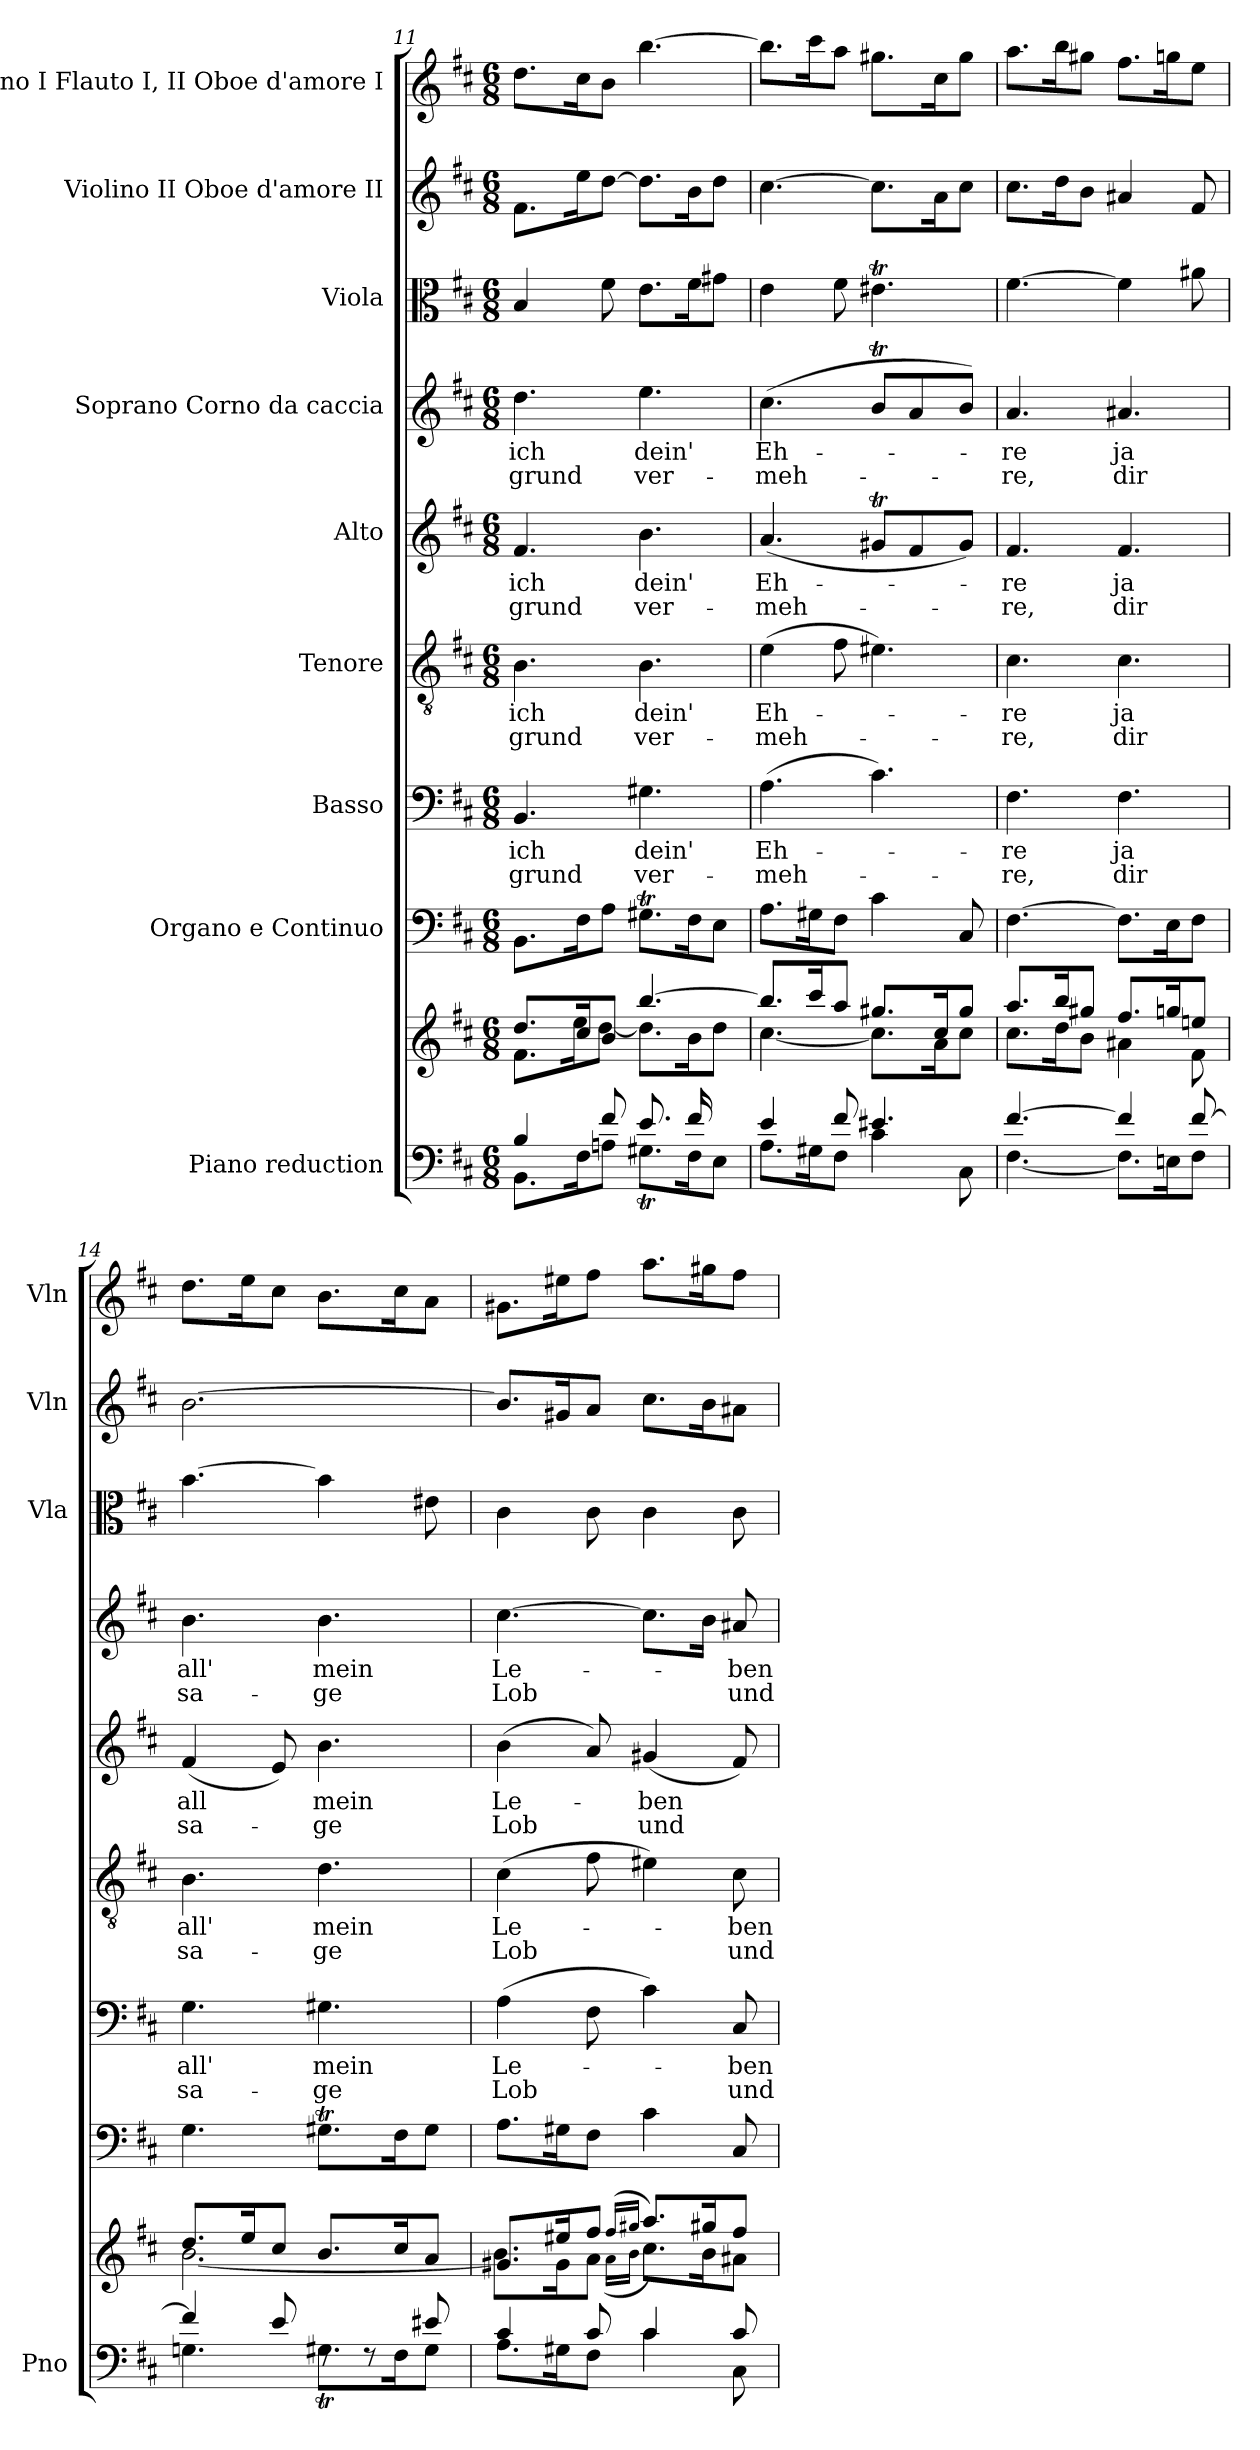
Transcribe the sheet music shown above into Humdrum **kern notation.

**kern	**kern	**kern	**kern	**text	**text	**kern	**text	**text	**kern	**text	**text	**kern	**text	**text	**kern	**kern	**kern
*part9	*part9	*part8	*part7	*part7	*part7	*part6	*part6	*part6	*part5	*part5	*part5	*part4	*part4	*part4	*part3	*part2	*part1
*staff10	*staff9	*staff8	*staff7	*staff7	*staff7	*staff6	*staff6	*staff6	*staff5	*staff5	*staff5	*staff4	*staff4	*staff4	*staff3	*staff2	*staff1
*I"Piano reduction	*	*I"Organo e Continuo	*I"Basso	*	*	*I"Tenore	*	*	*I"Alto	*	*	*I"Soprano Corno da caccia	*	*	*I"Viola	*I"Violino II Oboe d'amore II	*I"Violino I Flauto I, II Oboe d'amore I
*I'Pno	*	*	*	*	*	*	*	*	*	*	*	*	*	*	*I'Vla	*I'Vln	*I'Vln
*clefF4	*clefG2	*clefF4	*clefF4	*	*	*clefGv2	*	*	*clefG2	*	*	*clefG2	*	*	*clefC3	*clefG2	*clefG2
*k[f#c#]	*k[f#c#]	*k[f#c#]	*k[f#c#]	*	*	*k[f#c#]	*	*	*k[f#c#]	*	*	*k[f#c#]	*	*	*k[f#c#]	*k[f#c#]	*k[f#c#]
*M6/8	*M6/8	*M6/8	*M6/8	*	*	*M6/8	*	*	*M6/8	*	*	*M6/8	*	*	*M6/8	*M6/8	*M6/8
=11	=11	=11	=11	=11	=11	=11	=11	=11	=11	=11	=11	=11	=11	=11	=11	=11	=11
*^	*^	*	*	*	*	*	*	*	*	*	*	*	*	*	*	*	*
*	*	*	*^	*	*	*	*	*	*	*	*	*	*	*	*	*	*	*	*
!	!	!	!	!	!	!	!LO:LY:b	!LO:LY:b	!	!LO:LY:b	!LO:LY:b	!	!LO:LY:b	!LO:LY:b	!	!LO:LY:b	!LO:LY:b	!	!	!
4B/	8.BB\L	8.dd/L	8.f#\L	8ryy	8.BB\L	4.BB/	ich	-grund	4.B\	ich	-grund	4.f#/	ich	-grund	4.dd\	ich	grund	4B/	8.f#\L	8.dd\L
*	*	*	*v	*v	*	*	*	*	*	*	*	*	*	*	*	*	*	*	*	*
.	16F#\K	16cc#/K	16ee\K	16F#\K	.	.	.	.	.	.	.	.	.	.	.	.	.	16ee\K	16cc#\K
8f#/	8An\J	8b/J	[8dd\J	8A\J	.	.	.	.	.	.	.	.	.	.	.	.	8f#\	[8dd\J	8b\J
!	!	!	!	!	!	!LO:LY:b	!LO:LY:b	!	!LO:LY:b	!LO:LY:b	!	!LO:LY:b	!LO:LY:b	!	!LO:LY:b	!LO:LY:b	!	!	!
8.e/L	8.G#Xt\L	[4.bb/	8.dd\L]	8.G#Xt\L	4.G#X\	dein'	ver-	4.B\	dein'	ver-	4.b\	dein'	ver-	4.ee\	dein'	ver-	8.e\L	8.dd\L]	[4.bb\
16f#/K	16F#\K	.	16b\K	16F#\K	.	.	.	.	.	.	.	.	.	.	.	.	16f#\K	16b\K	.
*	*	*	*^	*	*	*	*	*	*	*	*	*	*	*	*	*	*	*	*
8ryy	8E\J	.	8dd\J	8g#X\J	8E\J	.	.	.	.	.	.	.	.	.	.	.	.	8g#X\J	8dd\J	.
=12	=12	=12	=12	=12	=12	=12	=12	=12	=12	=12	=12	=12	=12	=12	=12	=12	=12	=12	=12	=12
!	!	!	!	!	!	!	!LO:LY:b	!LO:LY:b	!	!LO:LY:b	!LO:LY:b	!	!LO:LY:b	!LO:LY:b	!	!LO:LY:b	!LO:LY:b	!	!	!
*	*	*	*v	*v	*	*	*	*	*	*	*	*	*	*	*	*	*	*	*	*
4e/	8.A\L	8.bb/L]	[4.cc#\	8.A\L	(>4.A\	Eh-	-meh-	(>4e\	Eh-	-meh-	(<4.a/	Eh-	-meh-	(>4.cc#\	Eh-	-meh-	4e\	[4.cc#\	8.bb\L]
.	16G#X\K	16ccc#/K	.	16G#X\K	.	.	.	.	.	.	.	.	.	.	.	.	.	.	16ccc#\K
8f#/	8F#\J	8aa/J	.	8F#\J	.	.	.	8f#\	.	.	.	.	.	.	.	.	8f#\	.	8aa\J
4.e#X/	4c#\	8.gg#X/L	8.cc#\L]	4c#\	4.c#\)	.	.	4.e#X\)	.	.	8g#Xt/L	.	.	8bT/L	.	.	4.e#Xt\	8.cc#\L]	8.gg#X\L
.	.	.	.	.	.	.	.	.	.	.	8f#/	.	.	8a/	.	.	.	.	.
.	.	16cc#/K	16a\K	.	.	.	.	.	.	.	.	.	.	.	.	.	.	16a\K	16cc#\K
.	8C#\	8gg#/J	8cc#\J	8C#/	.	.	.	.	.	.	8g#/J)	.	.	8b/J)	.	.	.	8cc#\J	8gg#\J
!!LO:PB:g=z
=13	=13	=13	=13	=13	=13	=13	=13	=13	=13	=13	=13	=13	=13	=13	=13	=13	=13	=13	=13
!	!	!	!	!	!	!LO:LY:b	!LO:LY:b	!	!LO:LY:b	!LO:LY:b	!	!LO:LY:b	!LO:LY:b	!	!LO:LY:b	!LO:LY:b	!	!	!
[4.f#/	[4.F#\	8.aa/L	8.cc#\L	[4.F#\	4.F#\	-re	-re,	4.c#\	-re	-re,	4.f#/	-re	-re,	4.a/	-re	-re,	[4.f#\	8.cc#\L	8.aa\L
.	.	16bb/K	16dd\K	.	.	.	.	.	.	.	.	.	.	.	.	.	.	16dd\K	16bb\K
.	.	8gg#X/J	8b\J	.	.	.	.	.	.	.	.	.	.	.	.	.	.	8b\J	8gg#X\J
!	!	!	!	!	!	!LO:LY:b	!LO:LY:b	!	!LO:LY:b	!LO:LY:b	!	!LO:LY:b	!LO:LY:b	!	!LO:LY:b	!LO:LY:b	!	!	!
4f#/]	8.F#\L]	8.ff#/L	4a#X\	8.F#\L]	4.F#\	ja	dir	4.c#\	ja	dir	4.f#/	ja	dir	4.a#X/	ja	dir	4f#\]	4a#X/	8.ff#\L
.	16En\K	16ggn/K	.	16E\K	.	.	.	.	.	.	.	.	.	.	.	.	.	.	16ggn\K
[8f#/	8F#\J	8een/J	8f#\	8F#\J	.	.	.	.	.	.	.	.	.	.	.	.	8a#X\	8f#/	8ee\J
=14	=14	=14	=14	=14	=14	=14	=14	=14	=14	=14	=14	=14	=14	=14	=14	=14	=14	=14	=14
!	!	!	!	!	!	!LO:LY:b	!LO:LY:b	!	!LO:LY:b	!LO:LY:b	!	!LO:LY:b	!LO:LY:b	!	!LO:LY:b	!LO:LY:b	!	!	!
4f#/]	4.Gn\	8.dd/L	[2.b\	4.G\	4.G\	all'	sa-	4.B\	all'	sa-	(<4f#/	all	sa-	4.b\	all'	sa-	[4.b\	[2.b\	8.dd\L
.	.	16ee/K	.	.	.	.	.	.	.	.	.	.	.	.	.	.	.	.	16ee\K
8e/	.	8cc#/J	.	.	.	.	.	.	.	.	8e/)	.	.	.	.	.	.	.	8cc#\J
!	!	!	!	!	!	!LO:LY:b	!LO:LY:b	!	!LO:LY:b	!LO:LY:b	!	!LO:LY:b	!LO:LY:b	!	!LO:LY:b	!LO:LY:b	!	!	!
8rF	8.G#Xt\L	8.b/L	.	8.G#Xt\L	4.G#X\	mein	-ge	4.d\	mein	-ge	4.b\	mein	-ge	4.b\	mein	-ge	4b\]	.	8.b\L
8rF	.	.	.	.	.	.	.	.	.	.	.	.	.	.	.	.	.	.	.
.	16F#\K	16cc#/K	.	16F#\K	.	.	.	.	.	.	.	.	.	.	.	.	.	.	16cc#\K
8e#X/	8G#\J	8a/J	.	8G#\J	.	.	.	.	.	.	.	.	.	.	.	.	8e#X\	.	8a\J
=15	=15	=15	=15	=15	=15	=15	=15	=15	=15	=15	=15	=15	=15	=15	=15	=15	=15	=15	=15
!	!	!	!	!	!	!LO:LY:b	!LO:LY:b	!	!LO:LY:b	!LO:LY:b	!	!LO:LY:b	!LO:LY:b	!	!LO:LY:b	!LO:LY:b	!	!	!
4c#/	8.A\L	8.g#X/L	8.b\L]	8.A\L	(>4A\	Le-	Lob	(>4c#\	Le-	Lob	(>4b\	Le-	Lob	[4.cc#\	Le-	Lob	4c#\	8.b/L]	8.g#X\L
.	16G#X\K	16ee#X/K	16g#\K	16G#X\K	.	.	.	.	.	.	.	.	.	.	.	.	.	16g#X/K	16ee#X\K
8c#/	8F#\J	8ff#/J	8a\J	8F#\J	8F#\	.	.	8f#\	.	.	8a/)	.	.	.	.	.	8c#\	8a/J	8ff#\J
.	.	(>16qff#/LL	(<16qa\LL	.	.	.	.	.	.	.	.	.	.	.	.	.	.	.	.
.	.	16qgg#X/JJ	16qb\JJ	.	.	.	.	.	.	.	.	.	.	.	.	.	.	.	.
!	!	!	!	!	!	!	!	!	!	!	!	!LO:LY:b	!LO:LY:b	!	!	!	!	!	!
4c#/	4c#\	8.aa/L)	8.cc#\L)	4c#\	4c#\)	.	.	4e#X\)	.	.	(<4g#X/	-ben	und	8.cc#\L]	.	.	4c#\	8.cc#\L	8.aa\L
.	.	16gg#/K	16b\K	.	.	.	.	.	.	.	.	.	.	16b\Jk	.	.	.	16b\K	16gg#X\K
!	!	!	!	!	!	!LO:LY:b	!LO:LY:b	!	!LO:LY:b	!LO:LY:b	!	!	!	!	!LO:LY:b	!LO:LY:b	!	!	!
8c#/	8C#\	8ff#/J	8a#X\J	8C#/	8C#/	-ben	und	8c#\	-ben	und	8f#/)	.	.	8a#X/	-ben	und	8c#\	8a#X\J	8ff#\J
*v	*v	*	*	*	*	*	*	*	*	*	*	*	*	*	*	*	*	*	*
*	*v	*v	*	*	*	*	*	*	*	*	*	*	*	*	*	*	*	*
=	=	=	=	=	=	=	=	=	=	=	=	=	=	=	=	=	=
*-	*-	*-	*-	*-	*-	*-	*-	*-	*-	*-	*-	*-	*-	*-	*-	*-	*-
